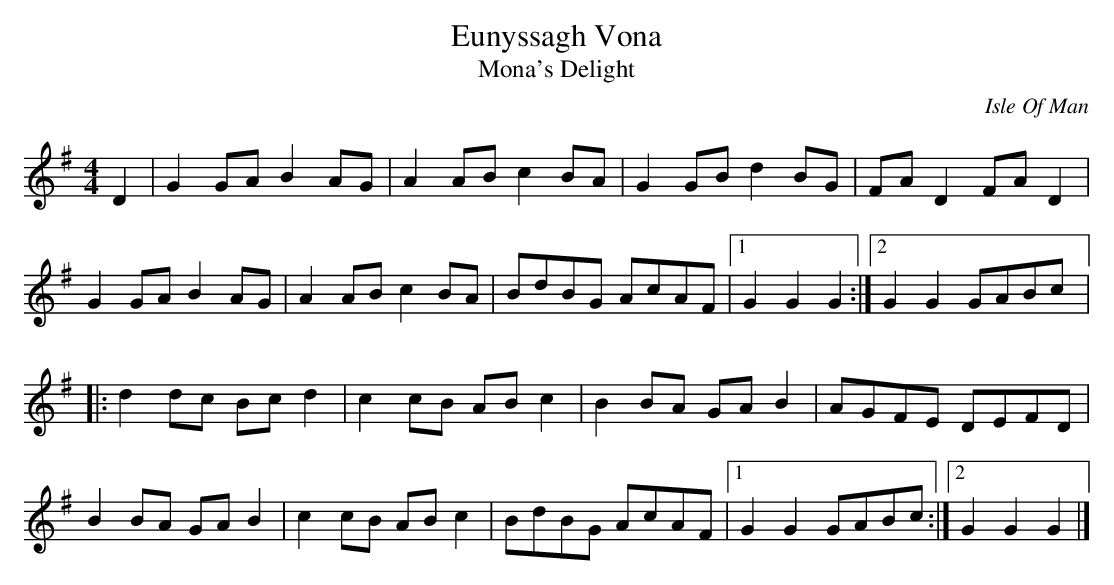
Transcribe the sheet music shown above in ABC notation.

X:1
T:Eunyssagh Vona
T:Mona's Delight
M:4/4
O:Isle Of Man
K:G
D2 | \
G2GA B2AG | A2AB c2BA | G2GB d2BG | FAD2 FAD2 |
G2GA B2AG | A2AB c2BA | BdBG AcAF |1 G2G2 G2 :|2 G2G2 GABc |:
d2dc Bcd2 | c2cB ABc2 | B2BA GAB2 | AGFE DEFD |
B2BA GAB2 | c2cB ABc2 | BdBG AcAF |1 G2G2 GABc :|2 G2G2 G2 |]
